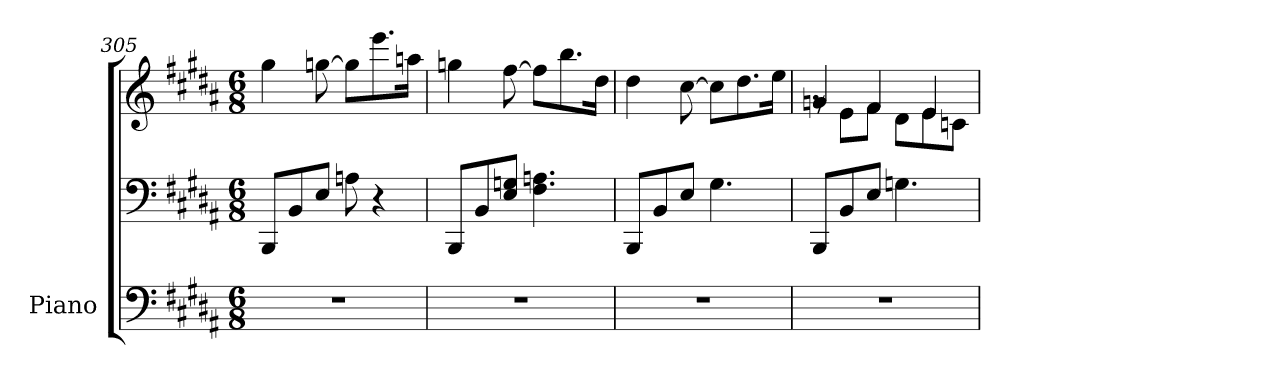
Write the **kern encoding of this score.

**kern	**kern	**kern
*part1	*part1	*part1
*staff3	*staff2	*staff1
*I"Piano	*	*
*I'Pno.	*	*
!!LO:LB:g=z
*clefF4	*clefF4	*clefG2
*k[f#c#g#d#a#]	*k[f#c#g#d#a#]	*k[f#c#g#d#a#]
*M6/8	*M6/8	*M6/8
=305	=305	=305
2.r	8BBB/L	4gg#\
.	8BB/	.
.	8E/J	[8ggn\
.	8An\	8gg\L]
.	4r	8.eee\
.	.	16aan\Jk
=306	=306	=306
2.r	8BBB/L	4ggn\
.	8BB/	.
.	8E/ 8Gn/J	[8ff#\
.	4.F#\ 4.An\	8ff#\L]
.	.	8.bb\
.	.	16dd#\Jk
=307	=307	=307
2.r	8BBB/L	4dd#\
.	8BB/	.
.	8E/J	[8cc#\
.	4.G#\	8cc#\L]
.	.	8.dd#\
.	.	16ee\Jk
=308	=308	=308
*	*	*^
2.r	8BBB/L	4gn/	8rg
.	8BB/	.	8e\L
.	8E/J	4f#/	8f#\J
.	4.Gn\	.	8d#\L
.	.	4e/	8e\
.	.	.	8cn\J
*	*	*v	*v
=	=	=
*-	*-	*-
